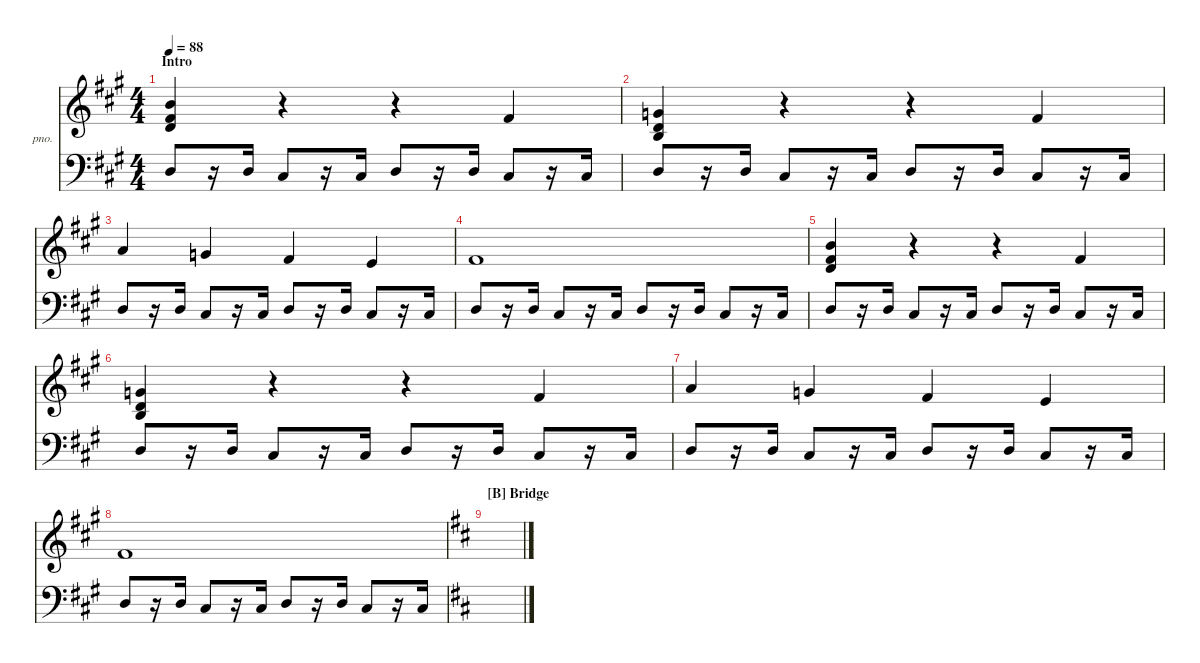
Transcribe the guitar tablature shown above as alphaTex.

\defaultSystemsLayout 4
\hideDynamics
\bracketExtendMode nobrackets
\firstSystemTrackNameOrientation horizontal
\otherSystemsTrackNameOrientation horizontal
\track ("Acoustic Piano" "pno.") {defaultSystemsLayout 2 solo instrument acousticgrandpiano}
\staff {score}
\tuning (E4 B3 G3 D3 A2 E2)
\ts (4 4)
\section ("" "Intro")
\tempo 88
\clef g2
\scale
1.04324
\ks f#minor
(7.1{acc forcenatural} 3.2{acc forcenatural} 11.3{acc #}).4{bd 107 dy mf instrument acousticgrandpiano beam Up} r.4{beam Up} r.4{beam Down} 7.2{acc #}.4{beam Up} |
\scale
0.95676 (3.1{acc forcenatural} 0.2{acc forcenatural} 7.3{acc forcenatural}).4{bd 106 beam Up} r.4{beam Up} r.4{beam Up} 7.2{acc #}.4{beam Up} |
\scale
1.03889 10.2{acc forcenatural}.4{beam Up} 3.1{acc forcenatural}.4{beam Up} 2.1{acc #}.4{beam Up} 0.1{acc forcenatural}.4{beam Up} |
\scale
0.961105 2.1{acc #}.1{beam Up} |
\scale
1.031 (7.1{acc forcenatural} 3.2{acc forcenatural} 11.3{acc #}).4{bd 107 beam Up} r.4{beam Up} r.4{beam Up} 7.2{acc #}.4{beam Up} |
\scale
0.969 (3.1{acc forcenatural} 0.2{acc forcenatural} 7.3{acc forcenatural}).4{bd 106 beam Up} r.4{beam Up} r.4{beam Up} 7.2{acc #}.4{beam Up} |
\scale
1.02658 10.2{acc forcenatural}.4{beam Up} 3.1{acc forcenatural}.4{beam Up} 2.1{acc #}.4{beam Up} 0.1{acc forcenatural}.4{beam Up} |
\scale
0.973421 2.1{acc #}.1{beam Up} |
\section ("B" "Bridge")
\scale
1.05468
\ks bminor
|
\scale
0.945316 |
\scale
1.05468 |
\scale
0.945316 |
\scale
1.05468 |
\scale
0.945316 |
\scale
1.05026 |
\scale
0.949737
\staff {score}
\tuning (G2 D2 A1 E1 B0)
\clef f4
\ottava regular
\simile none
\scale
1.04324
\ks f#minor
12.2{acc forcenatural}.8{dy mf beam Up} r.16{beam Up} 7.1{acc forcenatural}.16{beam Up} 6.1{acc #}.8{beam Up} r.16{beam Up} 11.2{acc #}.16{beam Up} 12.2{acc forcenatural}.8{beam Up} r.16{beam Up} 7.1{acc forcenatural}.16{beam Up} 6.1{acc #}.8{beam Up} r.16{beam Up} 6.1{acc #}.16{beam Up} |
\scale
0.95676 12.2{acc forcenatural}.8{beam Up} r.16{beam Up} 7.1{acc forcenatural}.16{beam Up} 6.1{acc #}.8{beam Up} r.16{beam Up} 11.2{acc #}.16{beam Up} 12.2{acc forcenatural}.8{beam Up} r.16{beam Up} 7.1{acc forcenatural}.16{beam Up} 6.1{acc #}.8{beam Up} r.16{beam Up} 6.1{acc #}.16{beam Up} |
\scale
1.03889 7.1{acc forcenatural}.8{beam Up} r.16{beam Up} 7.1{acc forcenatural}.16{beam Up} 6.1{acc #}.8{beam Up} r.16{beam Up} 11.2{acc #}.16{beam Up} 12.2{acc forcenatural}.8{beam Up} r.16{beam Up} 7.1{acc forcenatural}.16{beam Up} 6.1{acc #}.8{beam Up} r.16{beam Up} 6.1{acc #}.16{beam Up} |
\scale
0.961105 12.2{acc forcenatural}.8{beam Up} r.16{beam Up} 7.1{acc forcenatural}.16{beam Up} 6.1{acc #}.8{beam Up} r.16{beam Up} 11.2{acc #}.16{beam Up} 12.2{acc forcenatural}.8{beam Up} r.16{beam Up} 7.1{acc forcenatural}.16{beam Up} 6.1{acc #}.8{beam Up} r.16{beam Up} 6.1{acc #}.16{beam Up} |
\scale
1.031 12.2{acc forcenatural}.8{beam Up} r.16{beam Up} 7.1{acc forcenatural}.16{beam Up} 6.1{acc #}.8{beam Up} r.16{beam Up} 11.2{acc #}.16{beam Up} 12.2{acc forcenatural}.8{beam Up} r.16{beam Up} 7.1{acc forcenatural}.16{beam Up} 6.1{acc #}.8{beam Up} r.16{beam Up} 6.1{acc #}.16{beam Up} |
\scale
0.969 12.2{acc forcenatural}.8{beam Up} r.16{beam Up} 7.1{acc forcenatural}.16{beam Up} 6.1{acc #}.8{beam Up} r.16{beam Up} 11.2{acc #}.16{beam Up} 12.2{acc forcenatural}.8{beam Up} r.16{beam Up} 7.1{acc forcenatural}.16{beam Up} 6.1{acc #}.8{beam Up} r.16{beam Up} 6.1{acc #}.16{beam Up} |
\scale
1.02658 7.1{acc forcenatural}.8{beam Up} r.16{beam Up} 7.1{acc forcenatural}.16{beam Up} 6.1{acc #}.8{beam Up} r.16{beam Up} 11.2{acc #}.16{beam Up} 12.2{acc forcenatural}.8{beam Up} r.16{beam Up} 7.1{acc forcenatural}.16{beam Up} 6.1{acc #}.8{beam Up} r.16{beam Up} 6.1{acc #}.16{beam Up} |
\scale
0.973421 12.2{acc forcenatural}.8{beam Up} r.16{beam Up} 7.1{acc forcenatural}.16{beam Up} 6.1{acc #}.8{beam Up} r.16{beam Up} 11.2{acc #}.16{beam Up} 12.2{acc forcenatural}.8{beam Up} r.16{beam Up} 7.1{acc forcenatural}.16{beam Up} 6.1{acc #}.8{beam Up} r.16{beam Up} 6.1{acc #}.16{beam Up} |
\scale
1.05468
\ks bminor
|
\scale
0.945316 |
\scale
1.05468 |
\scale
0.945316 |
\scale
1.05468 |
\scale
0.945316 |
\scale
1.05026 |
\scale
0.949737
